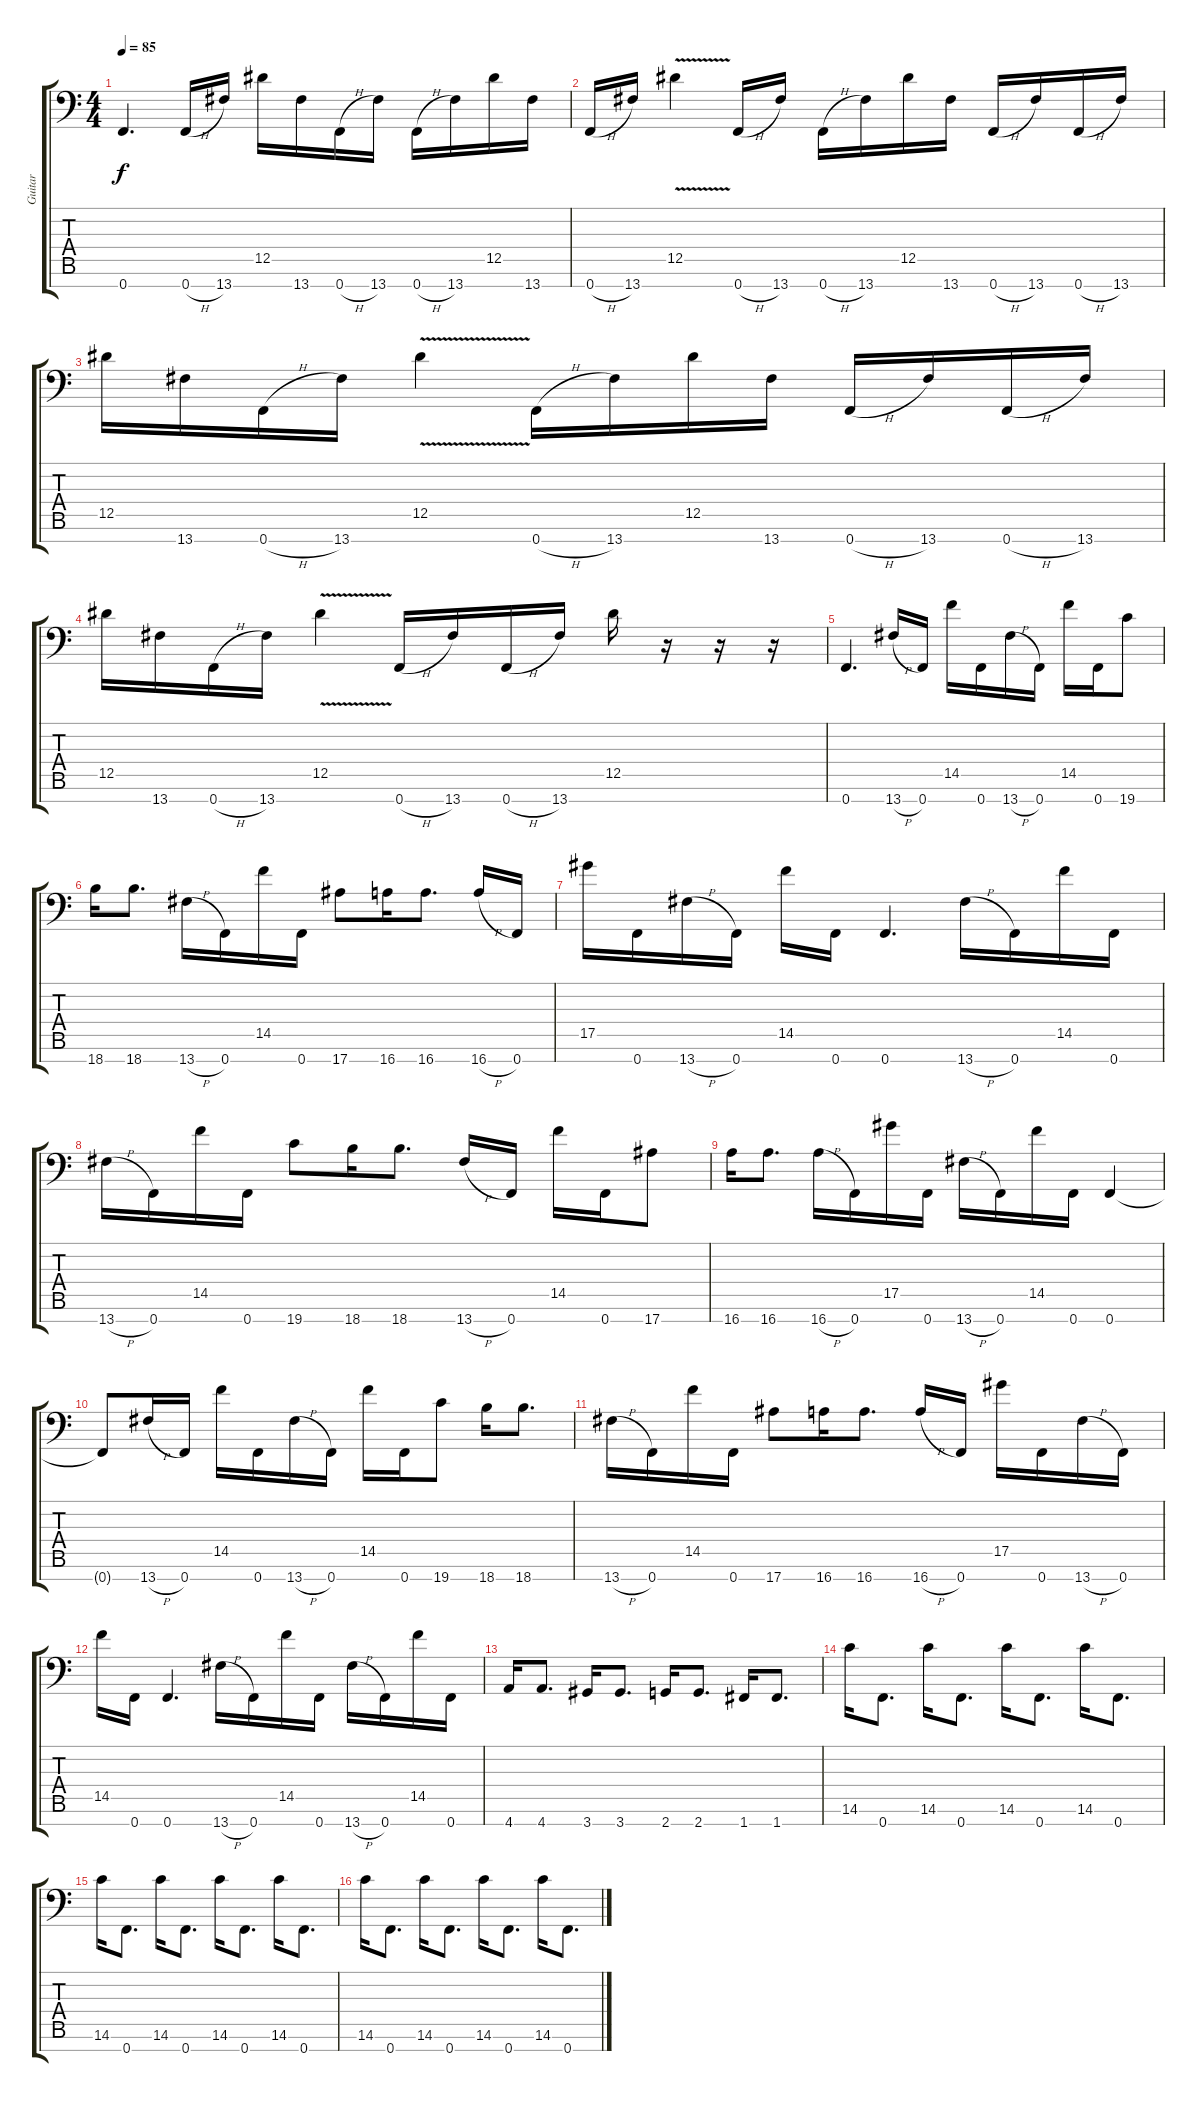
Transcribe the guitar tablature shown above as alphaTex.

\track ("Guitar" "Guitar") {instrument overdrivenguitar}
\staff {score tabs}
\tuning (Bb3 Gb3 Db3 Ab2 Eb2 Bb1 F1) {hide}
\ts (4 4)
\tempo 85
\clef f4
\ks c
0.7.4{d dy f} 0.7{h}.16 13.7.16 12.5.16 13.7.16 0.7{h}.16 13.7.16 0.7{h}.16 13.7.16 12.5.16 13.7.16 |
0.7{h}.16 13.7.16 12.5{v}.4 0.7{h}.16 13.7.16 0.7{h}.16 13.7.16 12.5.16 13.7.16 0.7{h}.16 13.7.16 0.7{h}.16 13.7.16 |
12.5.16 13.7.16 0.7{h}.16 13.7.16 12.5{v}.4 0.7{h}.16 13.7.16 12.5.16 13.7.16 0.7{h}.16 13.7.16 0.7{h}.16 13.7.16 |
12.5.16 13.7.16 0.7{h}.16 13.7.16 12.5{v}.4 0.7{h}.16 13.7.16 0.7{h}.16 13.7.16 12.5.16 r.16 r.16 r.16 |
0.7.4{d} 13.7{h}.16 0.7.16 14.5.16 0.7.16 13.7{h}.16 0.7.16 14.5.16 0.7.16 19.7.8 |
18.7.16 18.7.8{d} 13.7{h}.16 0.7.16 14.5.16 0.7.16 17.7.8 16.7.16 16.7.8{d} 16.7{h}.16 0.7.16 |
17.5.16 0.7.16 13.7{h}.16 0.7.16 14.5.16 0.7.16 0.7.4{d} 13.7{h}.16 0.7.16 14.5.16 0.7.16 |
13.7{h}.16 0.7.16 14.5.16 0.7.16 19.7.8 18.7.16 18.7.8{d} 13.7{h}.16 0.7.16 14.5.16 0.7.16 17.7.8 |
16.7.16 16.7.8{d} 16.7{h}.16 0.7.16 17.5.16 0.7.16 13.7{h}.16 0.7.16 14.5.16 0.7.16 0.7.4 |
0.7{t}.8 13.7{h}.16 0.7.16 14.5.16 0.7.16 13.7{h}.16 0.7.16 14.5.16 0.7.16 19.7.8 18.7.16 18.7.8{d} |
13.7{h}.16 0.7.16 14.5.16 0.7.16 17.7.8 16.7.16 16.7.8{d} 16.7{h}.16 0.7.16 17.5.16 0.7.16 13.7{h}.16 0.7.16 |
14.5.16 0.7.16 0.7.4{d} 13.7{h}.16 0.7.16 14.5.16 0.7.16 13.7{h}.16 0.7.16 14.5.16 0.7.16 |
4.7.16 4.7.8{d} 3.7.16 3.7.8{d} 2.7.16 2.7.8{d} 1.7.16 1.7.8{d} |
14.6.16 0.7.8{d} 14.6.16 0.7.8{d} 14.6.16 0.7.8{d} 14.6.16 0.7.8{d} |
14.6.16 0.7.8{d} 14.6.16 0.7.8{d} 14.6.16 0.7.8{d} 14.6.16 0.7.8{d} |
14.6.16 0.7.8{d} 14.6.16 0.7.8{d} 14.6.16 0.7.8{d} 14.6.16 0.7.8{d}
